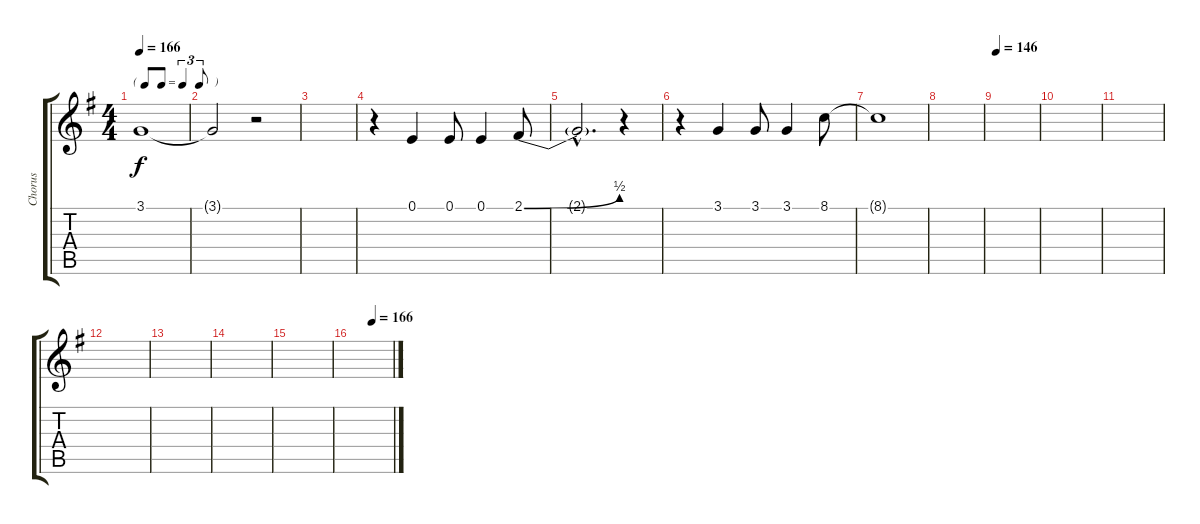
\track ("Chorus" "Chorus") {instrument voiceoohs}
\staff {score tabs}
\tuning (E4 B3 G3 D3 A2 E2) {hide}
\ts (4 4)
\tf triplet8th
\tempo 166
\clef g2
\ks g
3.1.1{dy f} |
3.1{t}.2 r.2 |
|
r.4 0.1.4 0.1.8 0.1.4 2.1{be (bend 0 0 60 2)}.8 |
2.1{hac t}.2{d} r.4 |
r.4 3.1.4 3.1.8 3.1.4 8.1.8 |
8.1{t}.1 |
|
\tempo 146
|
|
|
|
|
|
|
\tempo (166 0.5)
